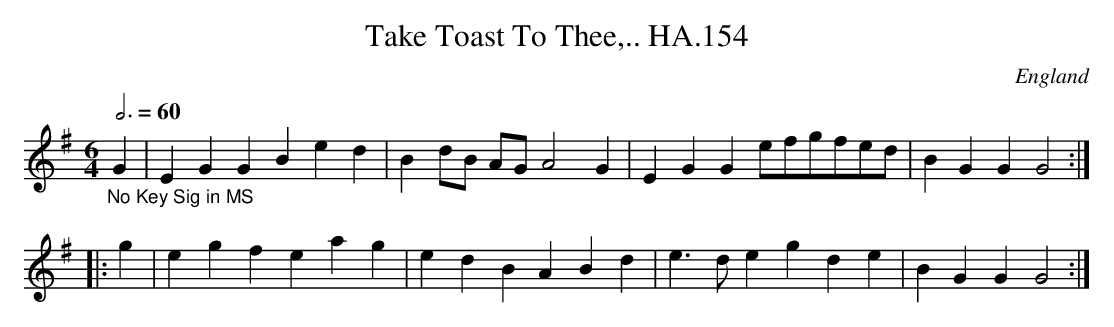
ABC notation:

X:1
T:Take Toast To Thee,.. HA.154
M:6/4
L:1/8
Q:3/4=60
O:England
notC:"....Tippetts,good man (???)"
K:G major
"_No Key Sig in MS"G2|E2G2G2B2e2d2|\
B2 dB AG A4G2|E2G2G2 efgfed|B2G2G2G4:|!
|:g2|e2g2f2e2a2g2|e2d2B2A2B2d2|\
e3de2g2d2e2|B2G2G2G4:|
